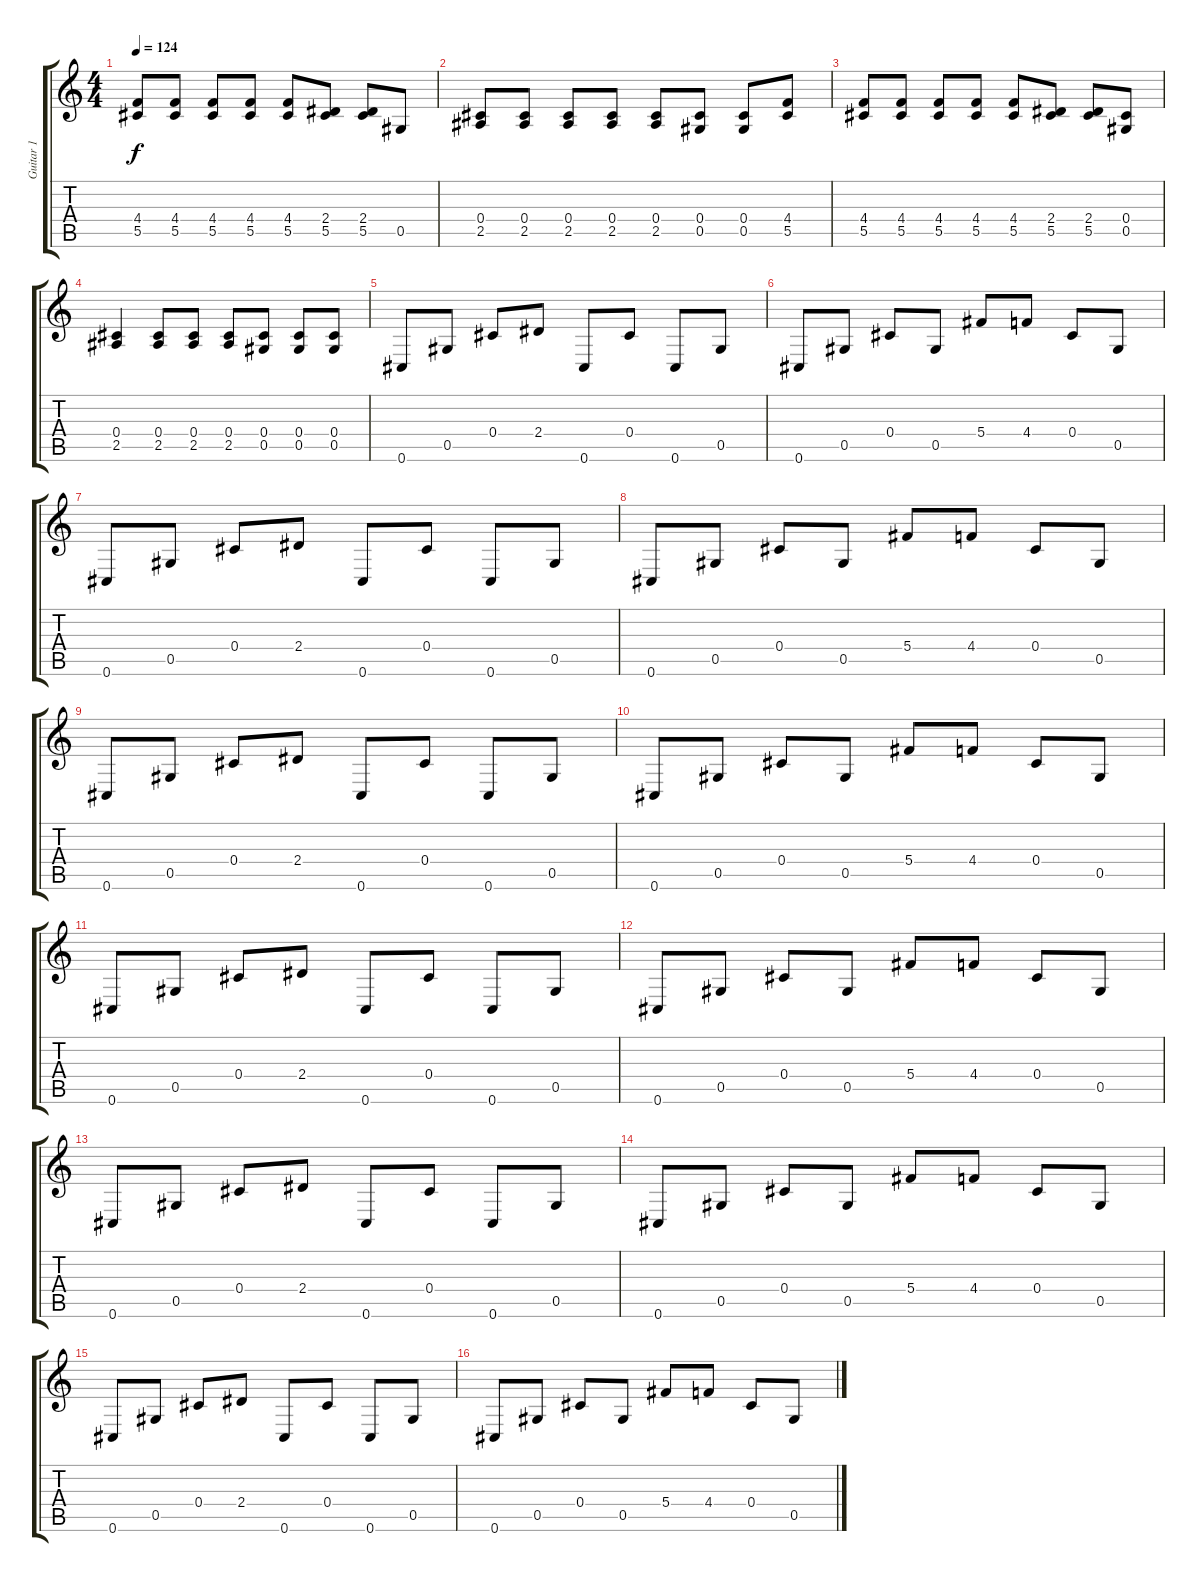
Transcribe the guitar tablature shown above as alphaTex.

\track ("Guitar 1" "Guitar 1") {instrument electricguitarclean}
\staff {score tabs}
\tuning (Eb4 Bb3 Gb3 Db3 Ab2 Db2) {hide}
\ts (4 4)
\tempo 124
\clef g2
\ks c
(4.4{t} 5.5{t}).8{dy f} (4.4 5.5).8 (4.4 5.5).8 (4.4 5.5).8 (4.4 5.5).8 (2.4 5.5).8 (2.4 5.5).8 0.5.8 |
(0.4 2.5).8 (0.4 2.5).8 (0.4 2.5).8 (0.4 2.5).8 (0.4 2.5).8 (0.4 0.5).8 (0.4 0.5).8 (4.4 5.5).8 |
(4.4 5.5).8 (4.4 5.5).8 (4.4 5.5).8 (4.4 5.5).8 (4.4 5.5).8 (2.4 5.5).8 (2.4 5.5).8 (0.4 0.5).8 |
(0.4 2.5).4 (0.4 2.5).8 (0.4 2.5).8 (0.4 2.5).8 (0.4 0.5).8 (0.4 0.5).8 (0.4 0.5).8 |
0.6.8 0.5.8 0.4.8 2.4.8 0.6.8 0.4.8 0.6.8 0.5.8 |
0.6.8 0.5.8 0.4.8 0.5.8 5.4.8 4.4.8 0.4.8 0.5.8 |
0.6.8 0.5.8 0.4.8 2.4.8 0.6.8 0.4.8 0.6.8 0.5.8 |
0.6.8 0.5.8 0.4.8 0.5.8 5.4.8 4.4.8 0.4.8 0.5.8 |
0.6.8 0.5.8 0.4.8 2.4.8 0.6.8 0.4.8 0.6.8 0.5.8 |
0.6.8 0.5.8 0.4.8 0.5.8 5.4.8 4.4.8 0.4.8 0.5.8 |
0.6.8 0.5.8 0.4.8 2.4.8 0.6.8 0.4.8 0.6.8 0.5.8 |
0.6.8 0.5.8 0.4.8 0.5.8 5.4.8 4.4.8 0.4.8 0.5.8 |
0.6.8 0.5.8 0.4.8 2.4.8 0.6.8 0.4.8 0.6.8 0.5.8 |
0.6.8 0.5.8 0.4.8 0.5.8 5.4.8 4.4.8 0.4.8 0.5.8 |
0.6.8 0.5.8 0.4.8 2.4.8 0.6.8 0.4.8 0.6.8 0.5.8 |
0.6.8 0.5.8 0.4.8 0.5.8 5.4.8 4.4.8 0.4.8 0.5.8
